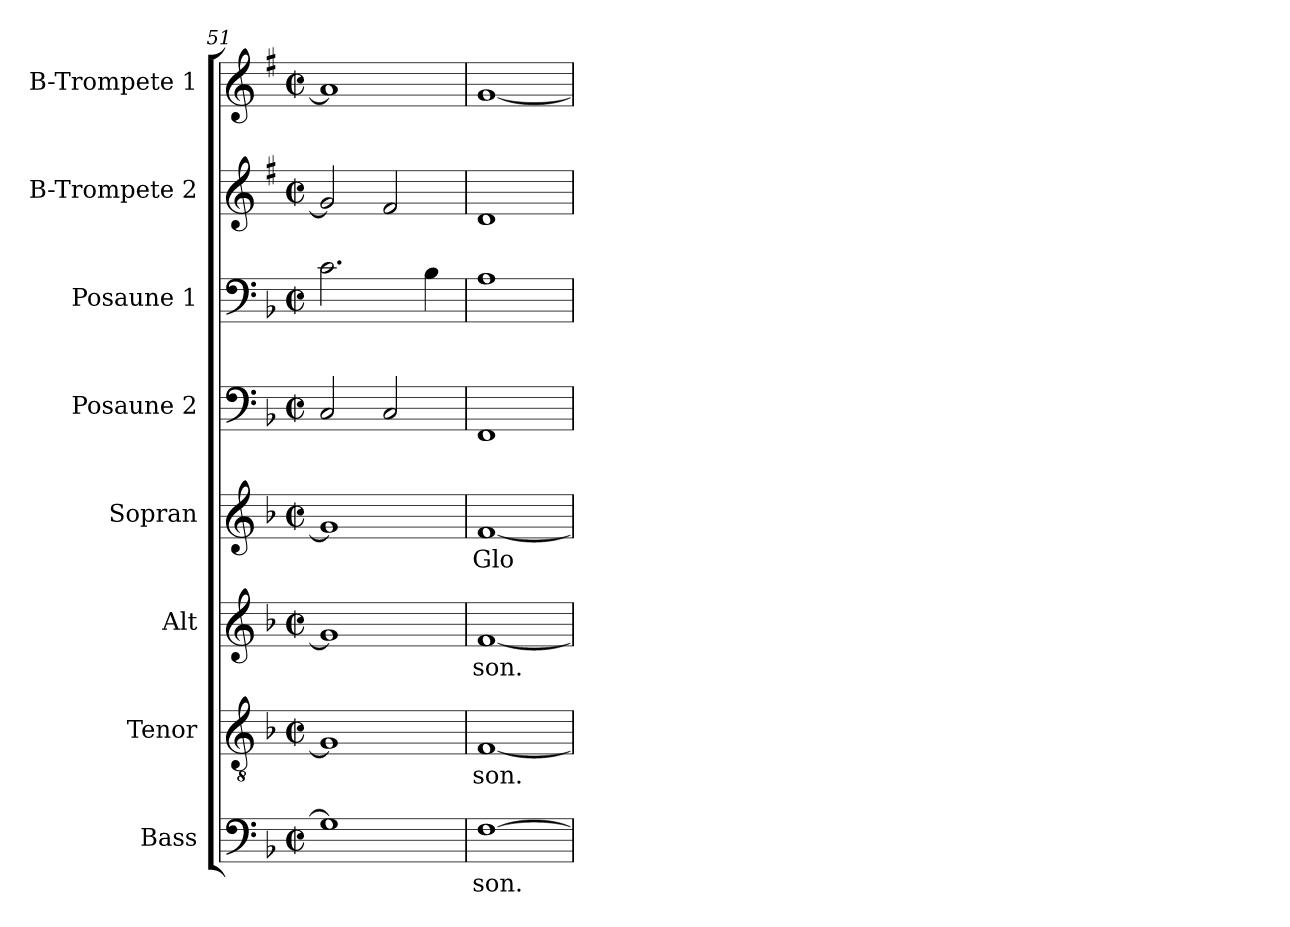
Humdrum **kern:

**kern	**text	**kern	**text	**kern	**text	**kern	**text	**kern	**kern	**kern	**kern
*part8	*part8	*part7	*part7	*part6	*part6	*part5	*part5	*part4	*part3	*part2	*part1
*staff8	*staff8	*staff7	*staff7	*staff6	*staff6	*staff5	*staff5	*staff4	*staff3	*staff2	*staff1
*I"Bass	*	*I"Tenor	*	*I"Alt	*	*I"Sopran	*	*I"Posaune 2	*I"Posaune 1	*I"B-Trompete 2	*I"B-Trompete 1
*I'B.	*	*I'T.	*	*I'A.	*	*I'S.	*	*I'Pos. 2	*I'Pos. 1	*I'B Trp. 2	*I'B Trp. 1
*clefF4	*	*clefGv2	*	*clefG2	*	*clefG2	*	*clefF4	*clefF4	*clefG2	*clefG2
*	*	*	*	*	*	*	*	*	*	*ITrd1c2	*ITrd1c2
*k[b-]	*	*k[b-]	*	*k[b-]	*	*k[b-]	*	*k[b-]	*k[b-]	*k[b-]	*k[b-]
*F:	*	*F:	*	*F:	*	*F:	*	*F:	*F:	*F:	*F:
*M2/2	*	*M2/2	*	*M2/2	*	*M2/2	*	*M2/2	*M2/2	*M2/2	*M2/2
*met(c|)	*	*met(c|)	*	*met(c|)	*	*met(c|)	*	*met(c|)	*met(c|)	*met(c|)	*met(c|)
=51	=51	=51	=51	=51	=51	=51	=51	=51	=51	=51	=51
1G]	.	1G]	.	1g]	.	1g]	.	2C/	2.c\	2f/]	1g]
.	.	.	.	.	.	.	.	2C/	.	2e/	.
.	.	.	.	.	.	.	.	.	4B-\	.	.
=52	=52	=52	=52	=52	=52	=52	=52	=52	=52	=52	=52
!	!LO:LY:b	!	!LO:LY:b	!	!LO:LY:b	!	!LO:LY:b	!	!	!	!
[1F	-son.	[1F	-son.	[1f	-son.	[1f	Glo-	1FF	1A	1c	[1f
=	=	=	=	=	=	=	=	=	=	=	=
*-	*-	*-	*-	*-	*-	*-	*-	*-	*-	*-	*-
